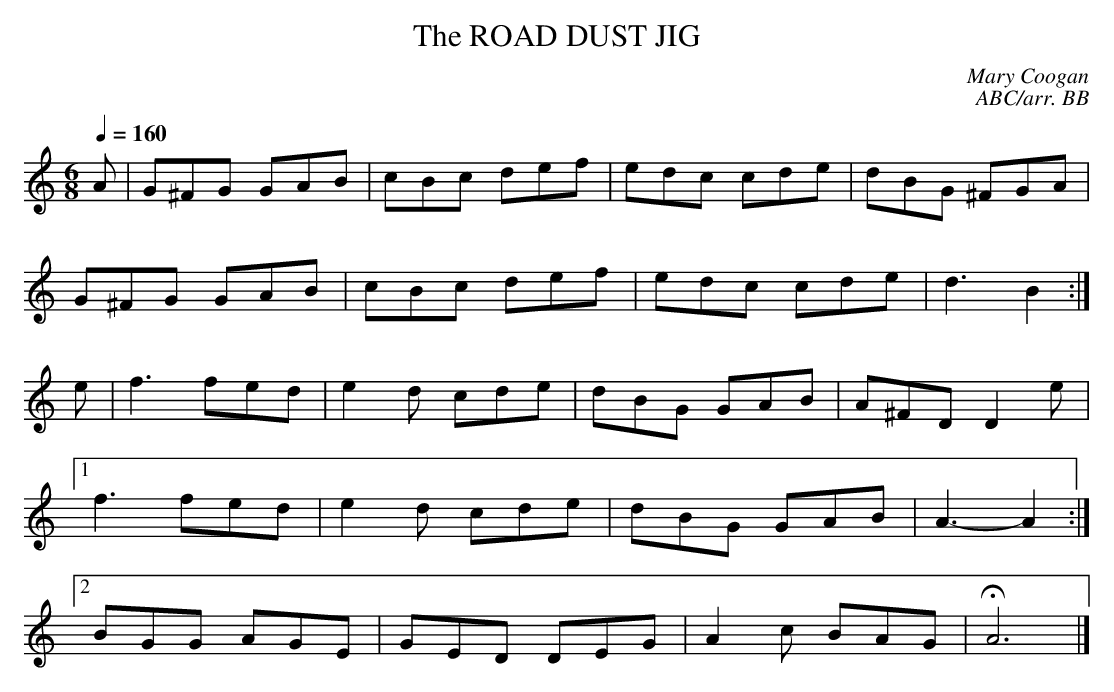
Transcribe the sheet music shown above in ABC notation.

X:1
T:ROAD DUST JIG, The
C:Mary Coogan
C:ABC/arr. BB
Q:1/4=160
L:1/8
M:6/8
K:Am
A|G^FG GAB|cBc def|edc cde|dBG ^FGA|
G^FG GAB|cBc def|edc cde|d3 B2 :|
e|f3 fed|e2d cde|dBG GAB|A^FD D2e|
[1 f3 fed|e2d cde|dBG GAB|A3-A2 :|
[2 BGG AGE|GED DEG|A2c BAG|HA6|]
